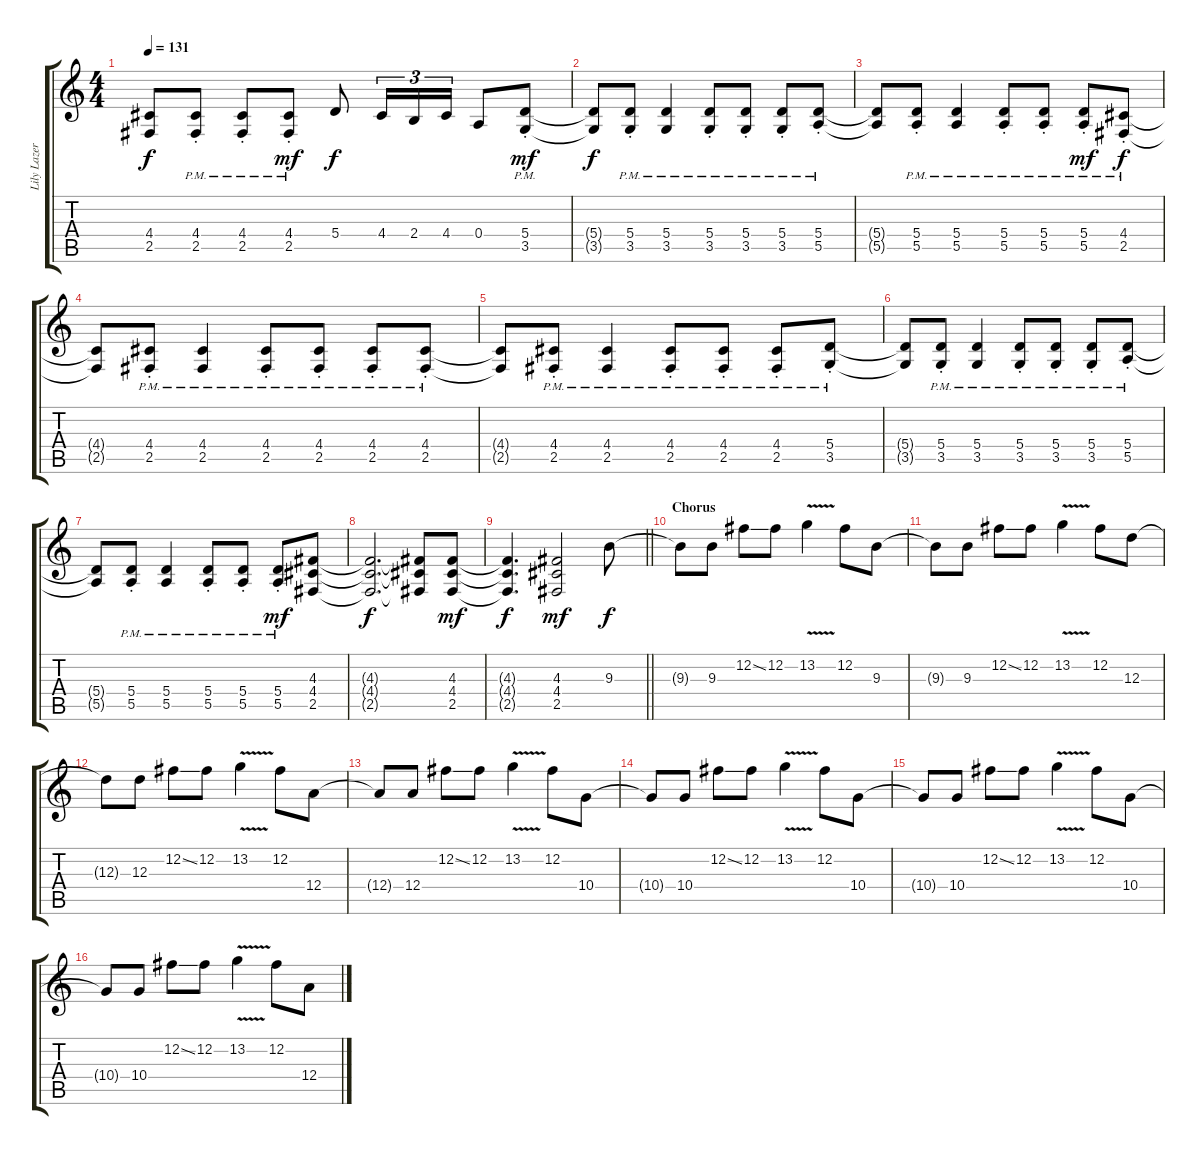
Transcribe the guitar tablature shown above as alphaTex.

\track ("Lily Lazer (Guitar)" "Lily Lazer") {instrument distortionguitar}
\staff {score tabs}
\tuning (B3 Gb3 D3 A2 E2 B1) {hide}
\ts (4 4)
\tempo 131
\clef g2
\ks c
(4.4{t} 2.5{t}).8{dy f} (4.4{pm st} 2.5{pm st}).8 (4.4{pm st} 2.5{pm st}).8 (4.4{pm st} 2.5{pm st}).8{dy mf} 5.4.8{dy f} 4.4.16{tu (3 2)} 2.4.16{tu (3 2)} 4.4.16{tu (3 2)} 0.4.8 (5.4{pm st} 3.5{pm st}).8{dy mf} |
(5.4{t} 3.5{t}).8{dy f} (5.4{pm st} 3.5{pm st}).8 (5.4{pm} 3.5{pm}).4 (5.4{pm st} 3.5{pm st}).8 (5.4{pm st} 3.5{pm st}).8 (5.4{pm st} 3.5{pm st}).8 (5.4{pm st} 5.5{pm st}).8 |
(5.4{t} 5.5{t}).8 (5.4{pm st} 5.5{pm st}).8 (5.4{pm} 5.5{pm}).4 (5.4{pm st} 5.5{pm st}).8 (5.4{pm st} 5.5{pm st}).8 (5.4{pm st} 5.5{pm st}).8{dy mf} (4.4{pm st} 2.5{pm st}).8{dy f} |
(4.4{t} 2.5{t}).8 (4.4{pm st} 2.5{pm st}).8 (4.4{pm} 2.5{pm}).4 (4.4{pm st} 2.5{pm st}).8 (4.4{pm st} 2.5{pm st}).8 (4.4{pm st} 2.5{pm st}).8 (4.4{pm st} 2.5{pm st}).8 |
(4.4{t} 2.5{t}).8 (4.4{pm st} 2.5{pm st}).8 (4.4{pm} 2.5{pm}).4 (4.4{pm st} 2.5{pm st}).8 (4.4{pm st} 2.5{pm st}).8 (4.4{pm st} 2.5{pm st}).8 (5.4{pm st} 3.5{pm st}).8 |
(5.4{t} 3.5{t}).8 (5.4{pm st} 3.5{pm st}).8 (5.4{pm} 3.5{pm}).4 (5.4{pm st} 3.5{pm st}).8 (5.4{pm st} 3.5{pm st}).8 (5.4{pm st} 3.5{pm st}).8 (5.4{pm st} 5.5{pm st}).8 |
(5.4{t} 5.5{t}).8 (5.4{pm st} 5.5{pm}).8 (5.4{pm} 5.5{pm}).4 (5.4{pm st} 5.5{pm}).8 (5.4{pm st} 5.5{pm}).8 (5.4{pm st} 5.5{pm}).8{dy mf} (4.3 4.4 2.5).8 |
(4.3{t} 4.4{t} 2.5{t}).2{d dy f} (4.3{t} 4.4{t} 2.5{t}).8 (4.3 4.4 2.5).8{dy mf} |
\barLineRight lightlight
(4.3{t} 4.4{t} 2.5{t}).4{d dy f} (4.3 4.4 2.5).2{dy mf} 9.3.8{dy f} |
\section ("" "Chorus")
9.3{t}.8 9.3.8 12.2{ss}.8 12.2.8 13.2{v}.4 12.2.8 9.3.8 |
9.3{t}.8 9.3.8 12.2{ss}.8 12.2.8 13.2{v}.4 12.2.8 12.3.8 |
12.3{t}.8 12.3.8 12.2{ss}.8 12.2.8 13.2{v}.4 12.2.8 12.4.8 |
12.4{t}.8 12.4.8 12.2{ss}.8 12.2.8 13.2{v}.4 12.2.8 10.4.8 |
10.4{t}.8 10.4.8 12.2{ss}.8 12.2.8 13.2{v}.4 12.2.8 10.4.8 |
10.4{t}.8 10.4.8 12.2{ss}.8 12.2.8 13.2{v}.4 12.2.8 10.4.8 |
10.4{t}.8 10.4.8 12.2{ss}.8 12.2.8 13.2{v}.4 12.2.8 12.4.8
